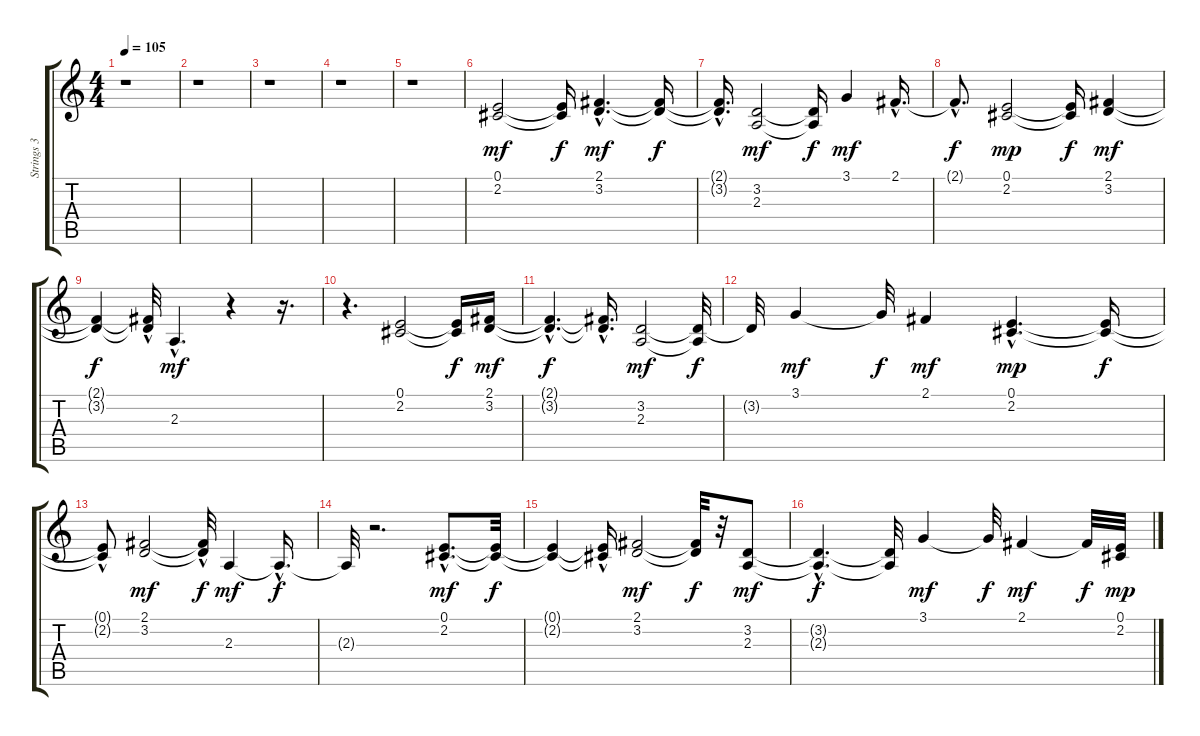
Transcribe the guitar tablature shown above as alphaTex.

\track ("Strings 3" "Strings 3") {instrument stringensemble2}
\staff {score tabs}
\tuning (E4 B3 G3 D3 A2 E2) {hide}
\ts (4 4)
\tempo 105
\clef g2
\ks c
r.1{dy mf} |
r.1 |
r.1 |
r.1 |
r.1 |
(0.1 2.2).2 (0.1{t} 2.2{t}).16{dy f} (2.1{hac} 3.2{hac}).4{d dy mf} (2.1{t} 3.2{t}).16{dy f} |
(2.1{hac t} 3.2{hac t}).16{d} (3.2 2.3).2{dy mf} (3.2{t} 2.3{t}).16{dy f} 3.1.4{dy mf} 2.1{hac}.16{d} |
2.1{hac t}.8{d dy f} (0.1 2.2).2{dy mp} (0.1{t} 2.2{t}).16{dy f} (2.1 3.2).4{dy mf} |
(2.1{t} 3.2{t}).4{dy f} (2.1{t} 3.2{hac t}).32 2.3{hac}.4{d dy mf} r.4 r.16{d} |
r.4{d} (0.1 2.2).2 (0.1{t} 2.2{t}).16{dy f} (2.1 3.2).16{dy mf} |
(2.1{hac t} 3.2{hac t}).4{d dy f} (2.1{hac t} 3.2{hac t}).16{d} (3.2 2.3).2{dy mf} (3.2{t} 2.3{t}).32{dy f} |
3.2{t}.32 3.1.4{dy mf} 3.1{t}.32{dy f} 2.1.4{dy mf} (0.1{hac} 2.2{hac}).4{d dy mp} (0.1{t} 2.2{t}).16{dy f} |
(0.1{t} 2.2{hac t}).8 (2.1 3.2).2{dy mf} (2.1{t} 3.2{hac t}).32{dy f} 2.3.4{dy mf} 2.3{hac t}.16{d dy f} |
2.3{t}.32 r.2{d} (0.1{hac} 2.2{hac}).8{d dy mf} (0.1{t} 2.2{t}).32{dy f} |
(0.1{t} 2.2{t}).4 (0.1{hac t} 2.2{hac t}).16 (2.1 3.2).2{dy mf} (2.1{t} 3.2{t}).32{dy f} r.32 (3.2 2.3).8{dy mf} |
(3.2{hac t} 2.3{hac t}).4{d dy f} (3.2{t} 2.3{t}).32 3.1.4{dy mf} 3.1{t}.32{dy f} 2.1.4{dy mf} 2.1{t}.32{dy f} (0.1 2.2).32{dy mp}
